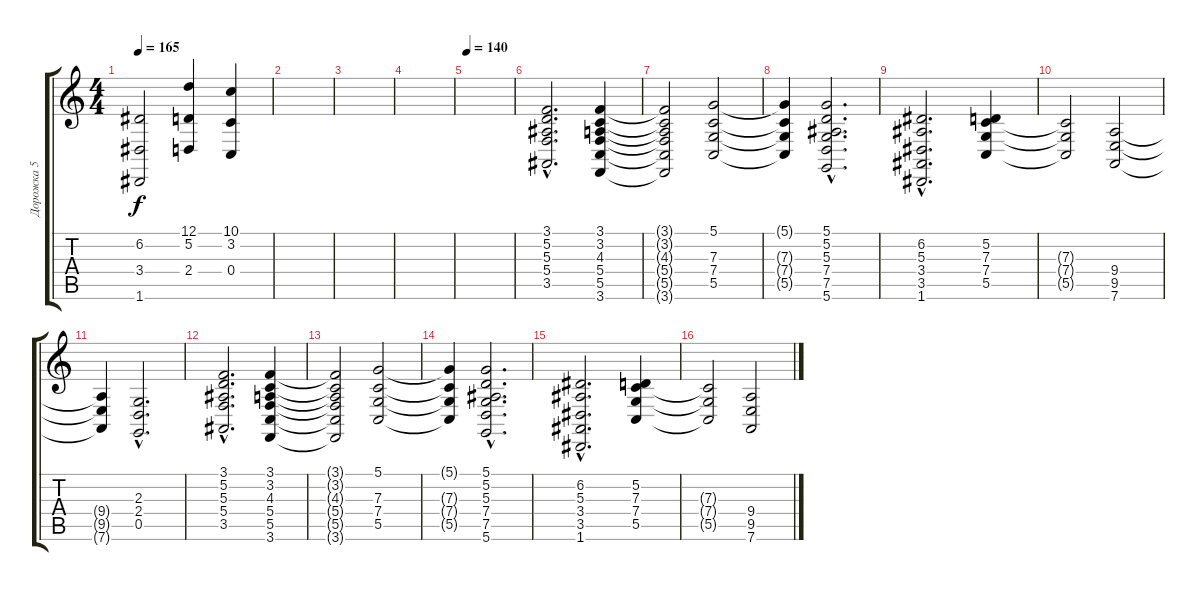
\track ("Дорожка 5" "Дорожка 5") {instrument voiceoohs}
\staff {score tabs}
\tuning (D4 A3 F3 C3 G2 D2) {hide}
\ts (4 4)
\tempo 165
\clef g2
\ks c
(6.2 3.4 1.6).2{dy f} (12.1 5.2 2.4).4 (10.1 3.2 0.4).4 |
|
|
|
\tempo 140
|
(3.1{hac} 5.2{hac} 5.3{hac} 5.4{hac} 3.5{hac}).2{d} (3.1 3.2 4.3 5.4 5.5 3.6).4 |
(3.1{t} 3.2{t} 4.3{t} 5.4{t} 5.5{t} 3.6{t}).2 (5.1 7.3 7.4 5.5).2 |
(5.1{t} 7.3{t} 7.4{t} 5.5{t}).4 (5.1{hac} 5.2{hac} 5.3{hac} 7.4{hac} 7.5{hac} 5.6{hac}).2{d} |
(6.2{hac} 5.3{hac} 3.4{hac} 3.5{hac} 1.6{hac}).2{d} (5.2 7.3 7.4 5.5).4 |
(7.3{t} 7.4{t} 5.5{t}).2 (9.4 9.5 7.6).2 |
(9.4{t} 9.5{t} 7.6{t}).4 (2.3{hac} 2.4{hac} 0.5{hac}).2{d} |
(3.1{hac} 5.2{hac} 5.3{hac} 5.4{hac} 3.5{hac}).2{d} (3.1 3.2 4.3 5.4 5.5 3.6).4 |
(3.1{t} 3.2{t} 4.3{t} 5.4{t} 5.5{t} 3.6{t}).2 (5.1 7.3 7.4 5.5).2 |
(5.1{t} 7.3{t} 7.4{t} 5.5{t}).4 (5.1{hac} 5.2{hac} 5.3{hac} 7.4{hac} 7.5{hac} 5.6{hac}).2{d} |
(6.2{hac} 5.3{hac} 3.4{hac} 3.5{hac} 1.6{hac}).2{d} (5.2 7.3 7.4 5.5).4 |
(7.3{t} 7.4{t} 5.5{t}).2 (9.4 9.5 7.6).2
